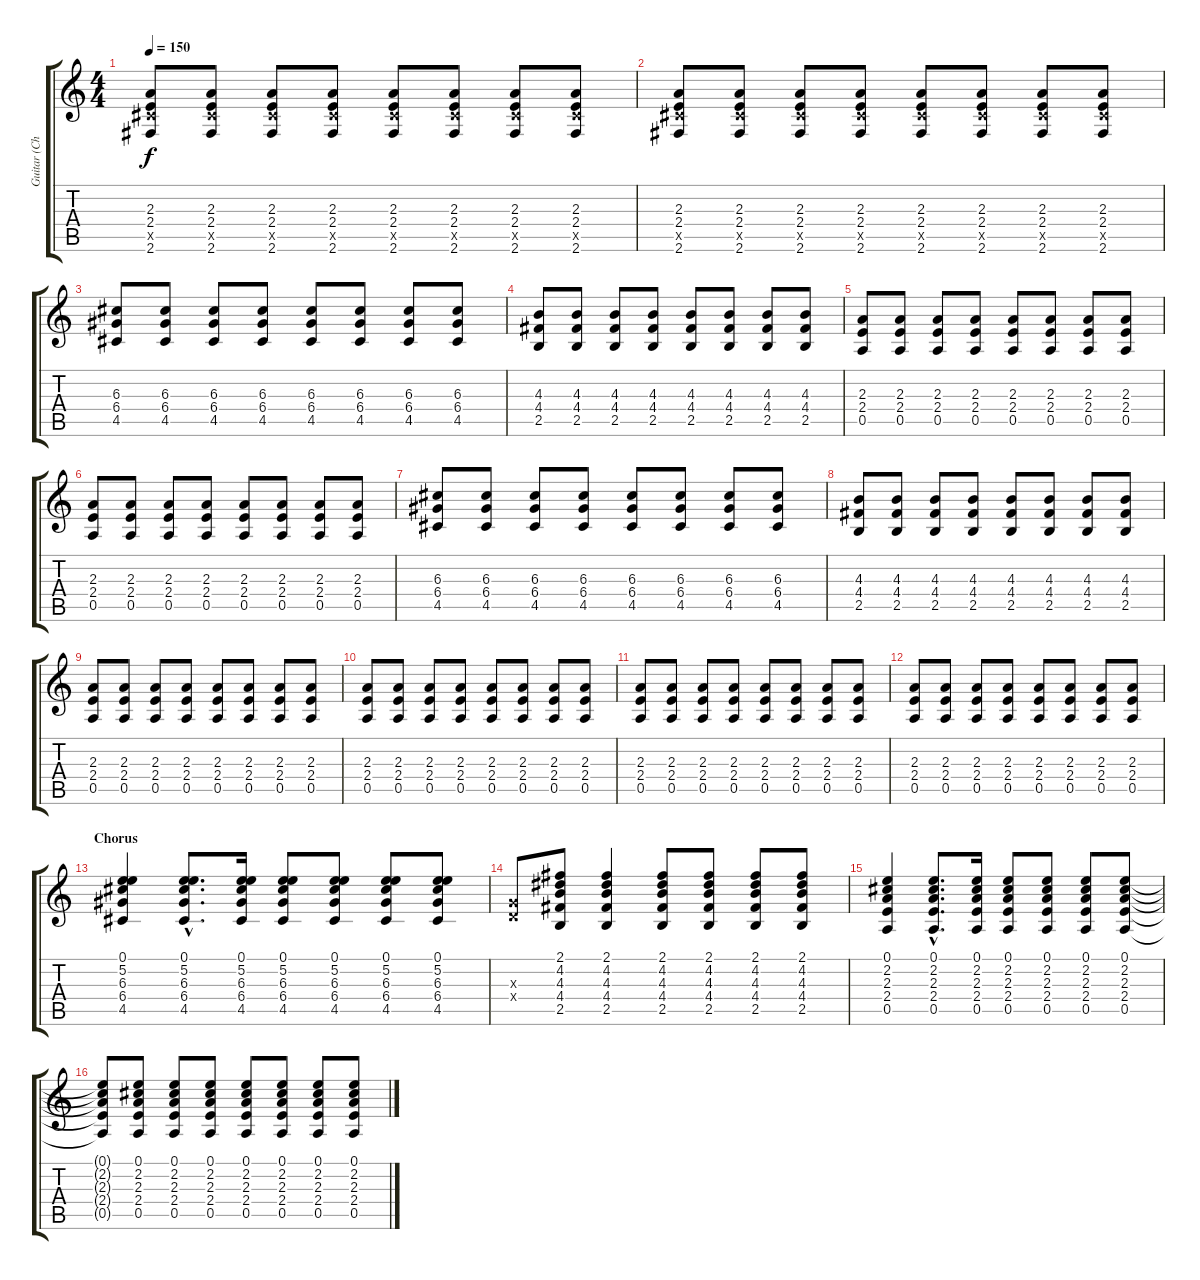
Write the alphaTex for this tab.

\track ("Guitar (Chaz)" "Guitar (Ch") {instrument overdrivenguitar}
\staff {score tabs}
\tuning (E4 B3 G3 D3 A2 E2) {hide}
\ts (4 4)
\tempo 150
\clef g2
\ks c
(2.3 2.4 4.5{x} 2.6).8{dy f} (2.3 2.4 4.5{x} 2.6).8 (2.3 2.4 4.5{x} 2.6).8 (2.3 2.4 4.5{x} 2.6).8 (2.3 2.4 4.5{x} 2.6).8 (2.3 2.4 4.5{x} 2.6).8 (2.3 2.4 4.5{x} 2.6).8 (2.3 2.4 4.5{x} 2.6).8 |
(2.3 2.4 4.5{x} 2.6).8 (2.3 2.4 4.5{x} 2.6).8 (2.3 2.4 4.5{x} 2.6).8 (2.3 2.4 4.5{x} 2.6).8 (2.3 2.4 4.5{x} 2.6).8 (2.3 2.4 4.5{x} 2.6).8 (2.3 2.4 4.5{x} 2.6).8 (2.3 2.4 4.5{x} 2.6).8 |
(6.3 6.4 4.5).8 (6.3 6.4 4.5).8 (6.3 6.4 4.5).8 (6.3 6.4 4.5).8 (6.3 6.4 4.5).8 (6.3 6.4 4.5).8 (6.3 6.4 4.5).8 (6.3 6.4 4.5).8 |
(4.3 4.4 2.5).8 (4.3 4.4 2.5).8 (4.3 4.4 2.5).8 (4.3 4.4 2.5).8 (4.3 4.4 2.5).8 (4.3 4.4 2.5).8 (4.3 4.4 2.5).8 (4.3 4.4 2.5).8 |
(2.3 2.4 0.5).8 (2.3 2.4 0.5).8 (2.3 2.4 0.5).8 (2.3 2.4 0.5).8 (2.3 2.4 0.5).8 (2.3 2.4 0.5).8 (2.3 2.4 0.5).8 (2.3 2.4 0.5).8 |
(2.3 2.4 0.5).8 (2.3 2.4 0.5).8 (2.3 2.4 0.5).8 (2.3 2.4 0.5).8 (2.3 2.4 0.5).8 (2.3 2.4 0.5).8 (2.3 2.4 0.5).8 (2.3 2.4 0.5).8 |
(6.3 6.4 4.5).8 (6.3 6.4 4.5).8 (6.3 6.4 4.5).8 (6.3 6.4 4.5).8 (6.3 6.4 4.5).8 (6.3 6.4 4.5).8 (6.3 6.4 4.5).8 (6.3 6.4 4.5).8 |
(4.3 4.4 2.5).8 (4.3 4.4 2.5).8 (4.3 4.4 2.5).8 (4.3 4.4 2.5).8 (4.3 4.4 2.5).8 (4.3 4.4 2.5).8 (4.3 4.4 2.5).8 (4.3 4.4 2.5).8 |
(2.3 2.4 0.5).8 (2.3 2.4 0.5).8 (2.3 2.4 0.5).8 (2.3 2.4 0.5).8 (2.3 2.4 0.5).8 (2.3 2.4 0.5).8 (2.3 2.4 0.5).8 (2.3 2.4 0.5).8 |
(2.3 2.4 0.5).8 (2.3 2.4 0.5).8 (2.3 2.4 0.5).8 (2.3 2.4 0.5).8 (2.3 2.4 0.5).8 (2.3 2.4 0.5).8 (2.3 2.4 0.5).8 (2.3 2.4 0.5).8 |
(2.3 2.4 0.5).8 (2.3 2.4 0.5).8 (2.3 2.4 0.5).8 (2.3 2.4 0.5).8 (2.3 2.4 0.5).8 (2.3 2.4 0.5).8 (2.3 2.4 0.5).8 (2.3 2.4 0.5).8 |
(2.3 2.4 0.5).8 (2.3 2.4 0.5).8 (2.3 2.4 0.5).8 (2.3 2.4 0.5).8 (2.3 2.4 0.5).8 (2.3 2.4 0.5).8 (2.3 2.4 0.5).8 (2.3 2.4 0.5).8 |
\section ("" "Chorus")
(0.1 5.2 6.3 6.4 4.5).4 (0.1{hac} 5.2{hac} 6.3{hac} 6.4{hac} 4.5{hac}).8{d} (0.1 5.2 6.3 6.4 4.5).16 (0.1 5.2 6.3 6.4 4.5).8 (0.1 5.2 6.3 6.4 4.5).8 (0.1 5.2 6.3 6.4 4.5).8 (0.1 5.2 6.3 6.4 4.5).8 |
(0.3{x} 0.4{x}).8 (2.1 4.2 4.3 4.4 2.5).8 (2.1 4.2 4.3 4.4 2.5).4 (2.1 4.2 4.3 4.4 2.5).8 (2.1 4.2 4.3 4.4 2.5).8 (2.1 4.2 4.3 4.4 2.5).8 (2.1 4.2 4.3 4.4 2.5).8 |
(0.1 2.2 2.3 2.4 0.5).4 (0.1{hac} 2.2{hac} 2.3{hac} 2.4{hac} 0.5{hac}).8{d} (0.1 2.2 2.3 2.4 0.5).16 (0.1 2.2 2.3 2.4 0.5).8 (0.1 2.2 2.3 2.4 0.5).8 (0.1 2.2 2.3 2.4 0.5).8 (0.1 2.2 2.3 2.4 0.5).8 |
(0.1{t} 2.2{t} 2.3{t} 2.4{t} 0.5{t}).8 (0.1 2.2 2.3 2.4 0.5).8 (0.1 2.2 2.3 2.4 0.5).8 (0.1 2.2 2.3 2.4 0.5).8 (0.1 2.2 2.3 2.4 0.5).8 (0.1 2.2 2.3 2.4 0.5).8 (0.1 2.2 2.3 2.4 0.5).8 (0.1 2.2 2.3 2.4 0.5).8
